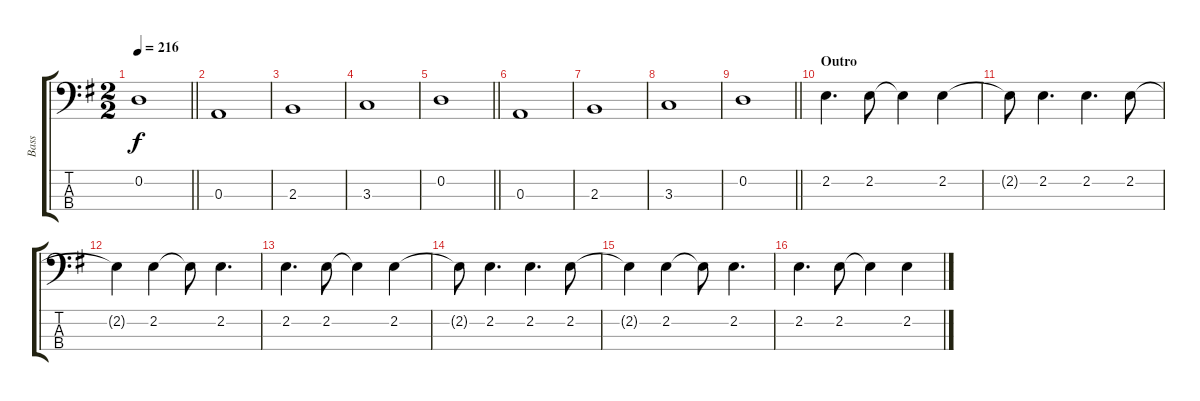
\track ("Bass" "Bass") {instrument electricbassfinger}
\staff {score tabs}
\tuning (G2 D2 A1 E1) {hide}
\ts (2 2)
\tempo 216
\clef f4
\barLineRight lightlight
\ks eminor
0.2.1{dy f} |
0.3.1 |
2.3.1 |
3.3.1 |
\barLineRight lightlight
0.2.1 |
0.3.1 |
2.3.1 |
3.3.1 |
\barLineRight lightlight
0.2.1 |
\section ("" "Outro")
2.2.4{d} 2.2.8 2.2{t}.4 2.2.4 |
2.2{t}.8 2.2.4{d} 2.2.4{d} 2.2.8 |
2.2{t}.4 2.2.4 2.2{t}.8 2.2.4{d} |
2.2.4{d} 2.2.8 2.2{t}.4 2.2.4 |
2.2{t}.8 2.2.4{d} 2.2.4{d} 2.2.8 |
2.2{t}.4 2.2.4 2.2{t}.8 2.2.4{d} |
2.2.4{d} 2.2.8 2.2{t}.4 2.2.4
